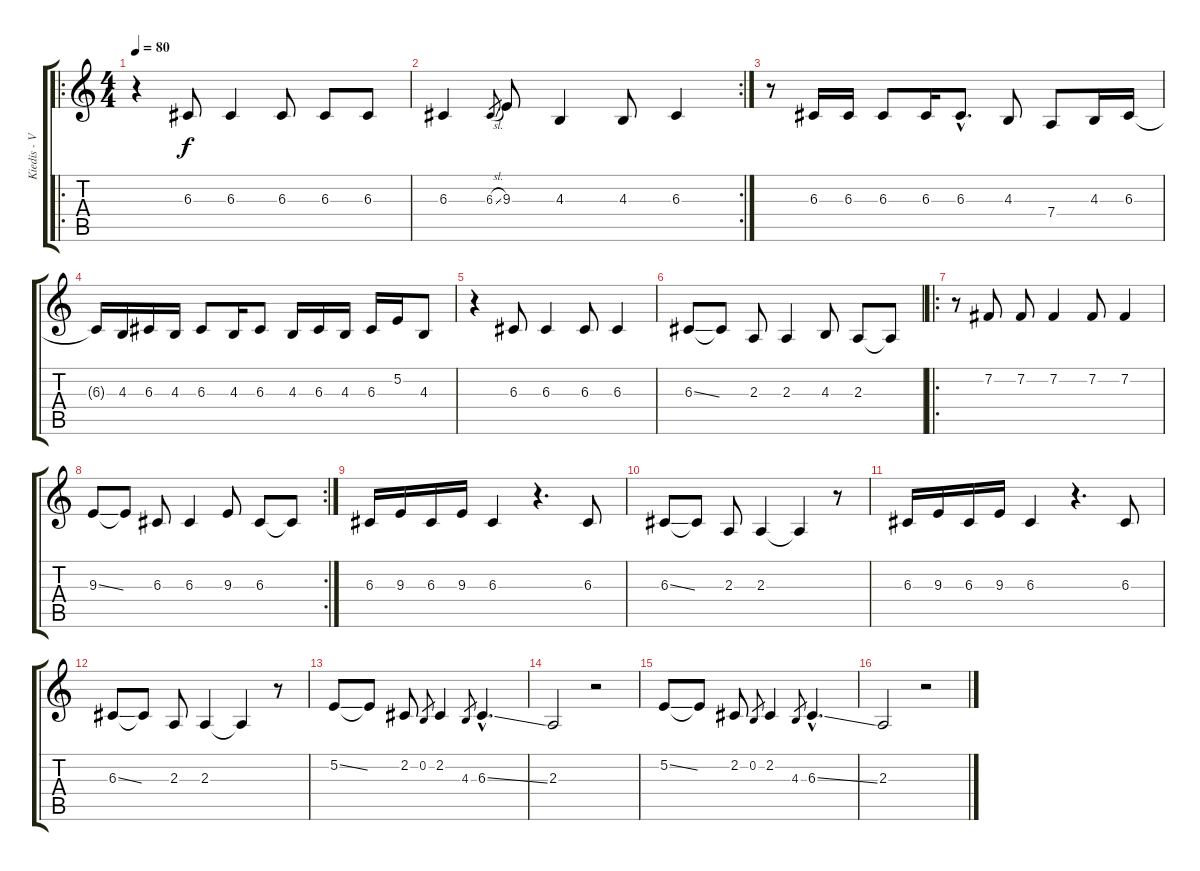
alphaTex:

\track ("Kiedis - Voice" "Kiedis - V") {instrument bassoon}
\staff {score tabs}
\tuning (E4 B3 G3 D3 A2 E2) {hide}
\ro
\ts (4 4)
\tempo 80
\clef g2
\ks c
r.4{dy f} 6.3.8 6.3.4 6.3.8 6.3.8 6.3.8 |
\rc 2
6.3.4 6.3{sl}.8{gr} 9.3.8 4.3.4 4.3.8 6.3.4 |
r.8 6.3.16 6.3.16 6.3.8 6.3.16 6.3{hac}.8{d} 4.3.8 7.4.8 4.3.16 6.3.16 |
6.3{t}.16 4.3.16 6.3.16 4.3.16 6.3.8 4.3.16 6.3.8 4.3.16 6.3.16 4.3.16 6.3.16 5.2.16 4.3.8 |
r.4 6.3.8 6.3.4 6.3.8 6.3.4 |
6.3{ss}.8 6.3{t}.8 2.3.8 2.3.4 4.3.8 2.3.8 2.3{t}.8 |
\ro
r.8 7.2.8 7.2.8 7.2.4 7.2.8 7.2.4 |
\rc 2
9.3{ss}.8 9.3{t}.8 6.3.8 6.3.4 9.3.8 6.3.8 6.3{t}.8 |
6.3.16 9.3.16 6.3.16 9.3.16 6.3.4 r.4{d} 6.3.8 |
6.3{ss}.8 6.3{t}.8 2.3.8 2.3.4 2.3{t}.4 r.8 |
6.3.16 9.3.16 6.3.16 9.3.16 6.3.4 r.4{d} 6.3.8 |
6.3{ss}.8 6.3{t}.8 2.3.8 2.3.4 2.3{t}.4 r.8 |
5.2{ss}.8 5.2{t}.8 2.2.8 0.2.8{gr} 2.2.4 4.3.8{gr} 6.3{ss hac}.4{d} |
2.3.2 r.2 |
5.2{ss}.8 5.2{t}.8 2.2.8 0.2.8{gr} 2.2.4 4.3.8{gr} 6.3{ss hac}.4{d} |
2.3.2 r.2
